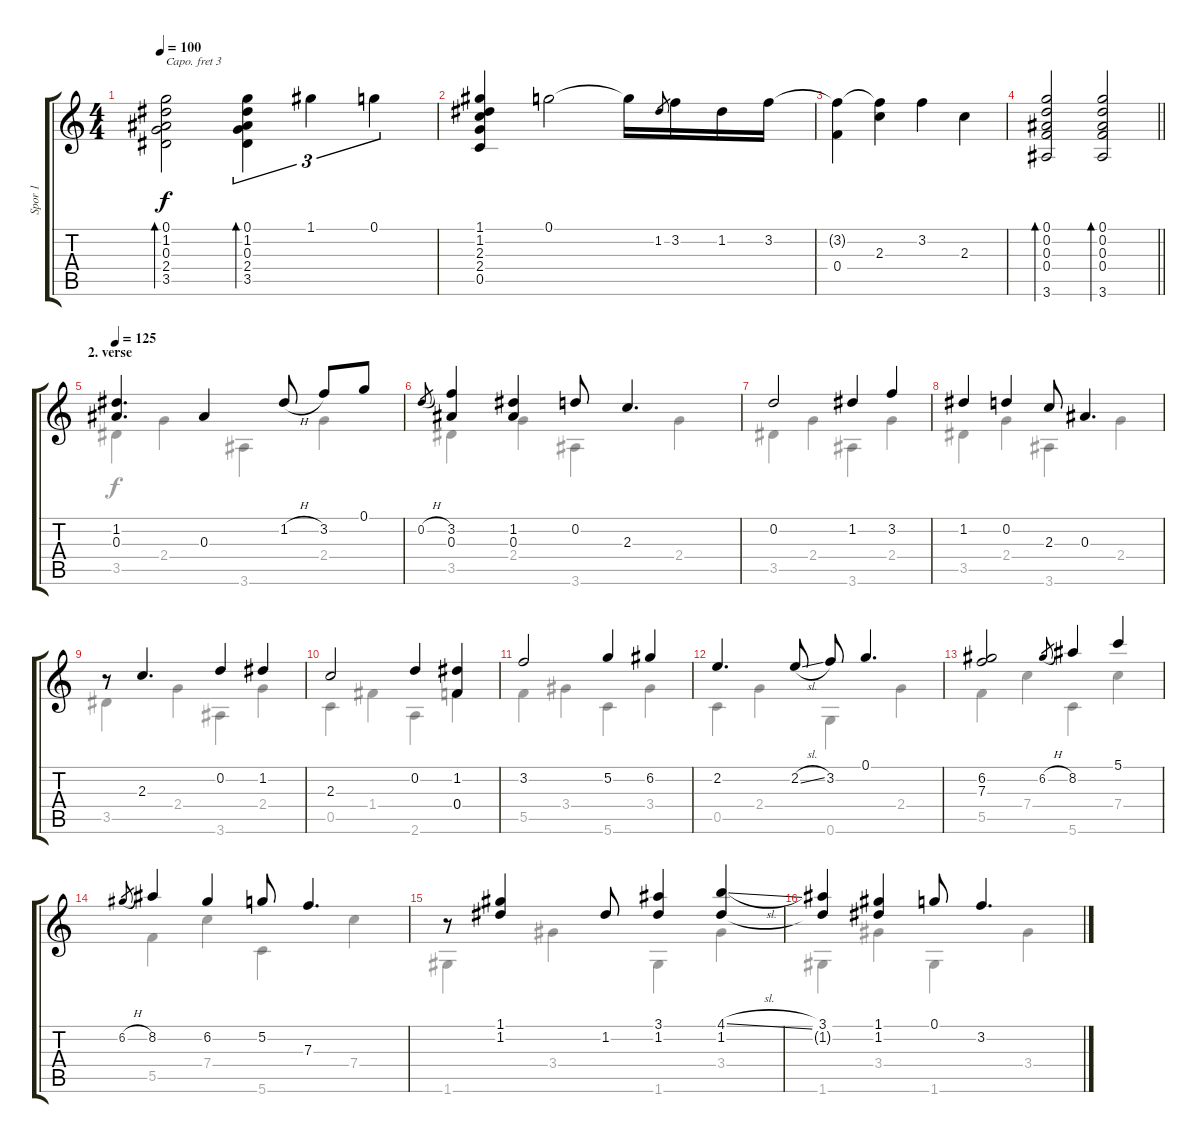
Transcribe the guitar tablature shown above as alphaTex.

\track ("Spor 1" "Spor 1") {instrument acousticguitarsteel}
\staff {score tabs}
\capo 3
\tuning (E4 B3 G3 D3 A2 E2) {hide}
\voice
\ts (4 4)
\tempo 100
\clef g2
\ks c
(0.1 1.2 0.3 2.4 3.5).2{bd 60 dy f} (0.1 1.2 0.3 2.4 3.5).4{tu (3 2) bd 60} 1.1.4{tu (3 2)} 0.1.4{tu (3 2)} |
(1.1 1.2 2.3 2.4 0.5).4 0.1.2 0.1{t}.16 1.2.8{gr} 3.2.16 1.2.16 3.2.16 |
(3.2{t} 0.4).4 (3.2{t} 2.3).4 3.2.4 2.3.4 |
\barLineRight lightlight
(0.1 0.2 0.3 0.4 3.6).2{bd 60} (0.1 0.2 0.3 0.4 3.6).2{bd 60} |
\section ("" "2. verse")
\tempo 125
(1.2 0.3).4{d} 0.3.4 1.2{h}.8 3.2.8 0.1.8 |
0.2{h}.8{gr} (3.2 0.3).4 (1.2 0.3).4 0.2.8 2.3.4{d} |
0.2.2 1.2.4 3.2.4 |
1.2.4 0.2.4 2.3.8 0.3.4{d} |
r.8 2.3.4{d} 0.2.4 1.2.4 |
2.3.2 0.2.4 (1.2 0.4).4 |
3.2.2 5.2.4 6.2.4 |
2.2.4{d} 2.2{sl}.8 3.2.8 0.1.4{d} |
(6.2 7.3).2 6.2{h}.8{gr} 8.2.4 5.1.4 |
6.2{h}.8{gr} 8.2.4 6.2.4 5.2.8 7.3.4{d} |
r.8 (1.1 1.2).4 1.2.8 (3.1 1.2).4 (4.1{sl} 1.2).4 |
(3.1 1.2{t}).4 (1.1 1.2).4 0.1.8 3.2.4{d}
\voice
\clef g2
\ottava regular
\simile none
\ks c
|
|
|
\barLineRight lightlight
|
3.5.4 2.4.4 3.6.4 2.4.4 |
3.5.4 2.4.4 3.6.4 2.4.4 |
3.5.4 2.4.4 3.6.4 2.4.4 |
3.5.4 2.4.4 3.6.4 2.4.4 |
3.5.4 2.4.4 3.6.4 2.4.4 |
0.5.4 1.4.4 2.6.4 0.4.4 |
5.5.4 3.4.4 5.6.4 3.4.4 |
0.5.4 2.4.4 0.6.4 2.4.4 |
5.5.4 7.4.4 5.6.4 7.4.4 |
5.5.4 7.4.4 5.6.4 7.4.4 |
1.6.4 3.4.4 1.6.4 3.4.4 |
1.6.4 3.4.4 1.6.4 3.4.4
